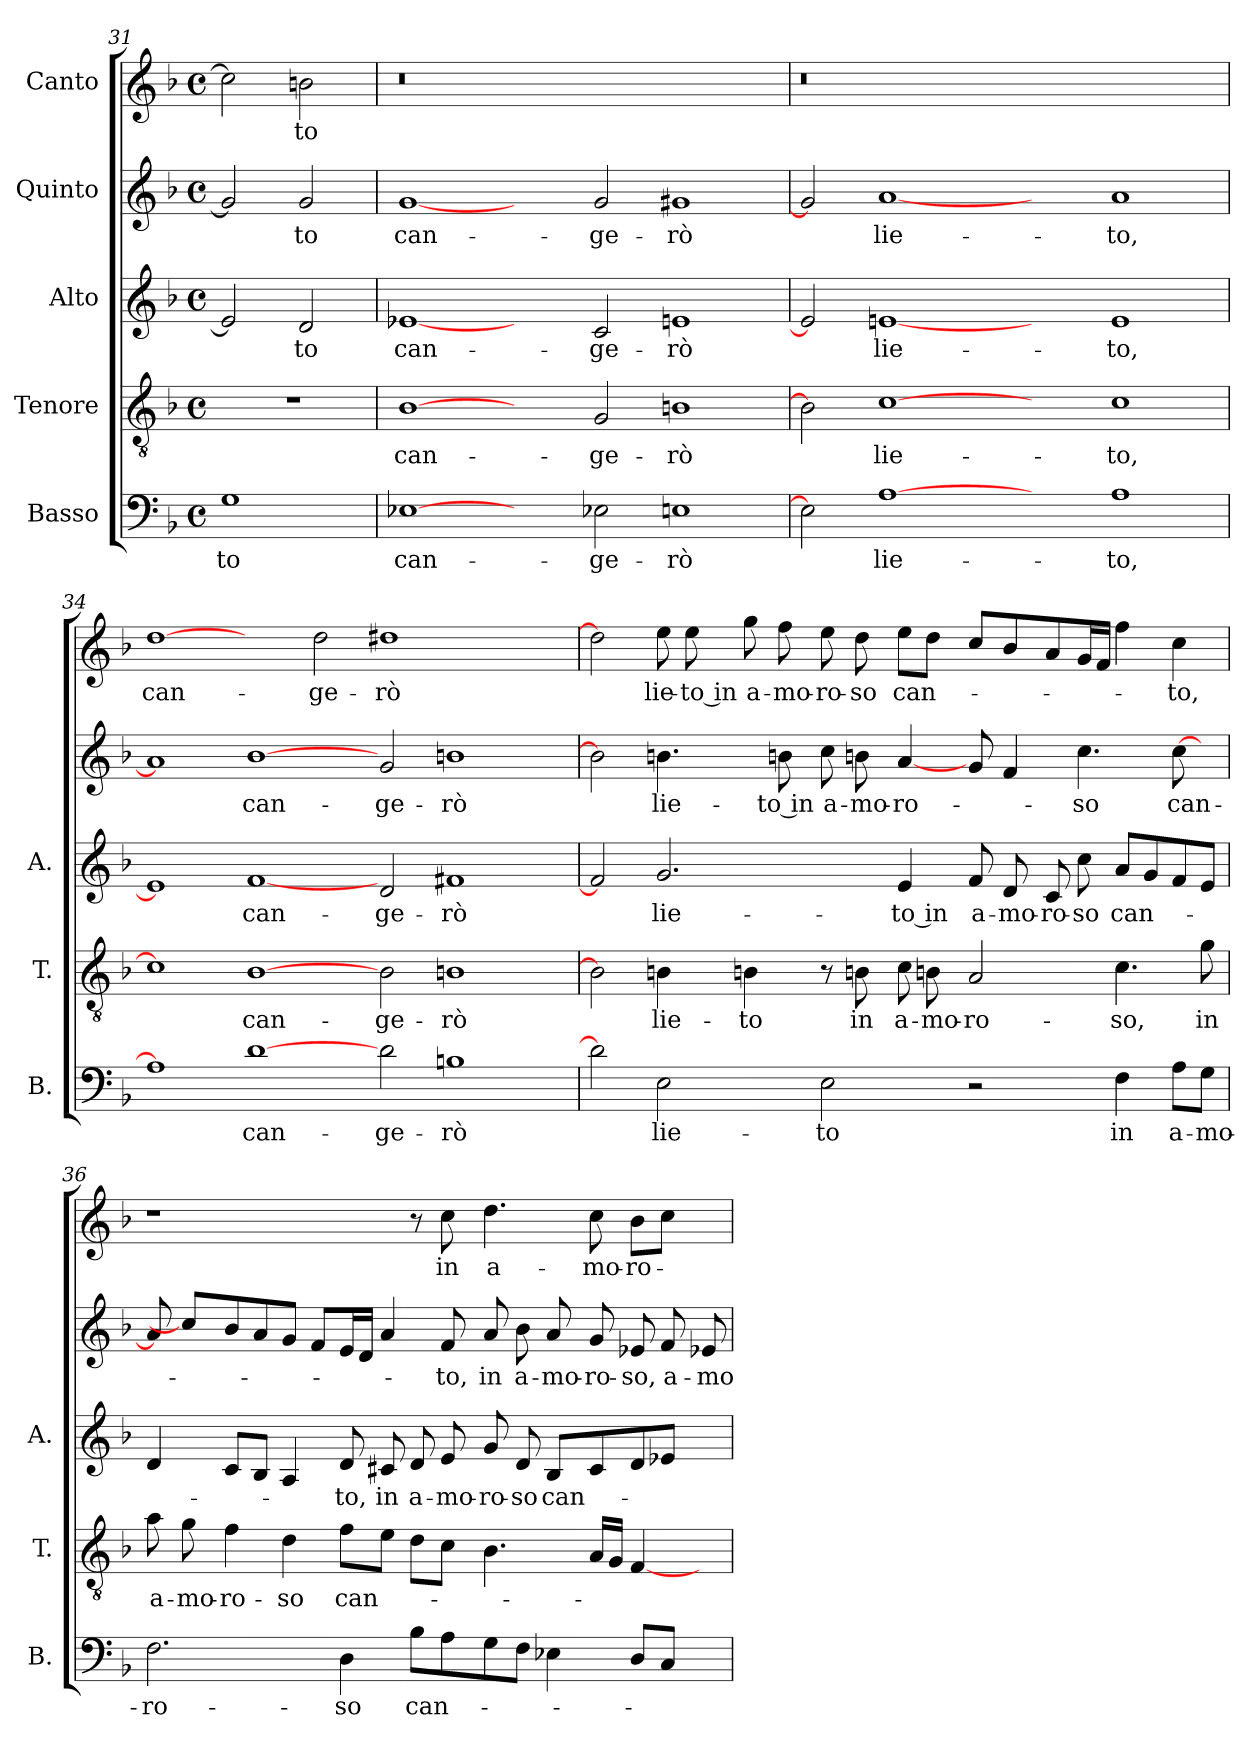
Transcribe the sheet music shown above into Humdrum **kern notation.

**kern	**text	**kern	**text	**kern	**text	**kern	**text	**kern	**text
*part5	*part5	*part4	*part4	*part3	*part3	*part2	*part2	*part1	*part1
*staff5	*staff5	*staff4	*staff4	*staff3	*staff3	*staff2	*staff2	*staff1	*staff1
*I"Basso	*	*I"Tenore	*	*I"Alto	*	*I"Quinto	*	*I"Canto	*
*I'B.	*	*I'T.	*	*I'A.	*	*	*	*	*
*clefF4	*	*clefGv2	*	*clefG2	*	*clefG2	*	*clefG2	*
*k[b-]	*	*k[b-]	*	*k[b-]	*	*k[b-]	*	*k[b-]	*
*F:	*	*F:	*	*F:	*	*F:	*	*F:	*
*M4/4	*	*M4/4	*	*M4/4	*	*M4/4	*	*M4/4	*
*met(c)	*	*met(c)	*	*met(c)	*	*met(c)	*	*met(c)	*
=31	=31	=31	=31	=31	=31	=31	=31	=31	=31
1G\	-to	1r	.	2e-/]	.	2g/]	.	2cc\]	.
.	.	.	.	2d/	-to	2g/	-to	2bn\	-to
=32	=32	=32	=32	=32	=32	=32	=32	=32	=32
!	!	!	!	!	!	!	!	!LO:N:vis=0	!
[1E-X\	can-	[1B-\	can-	[1e-X/	can-	[1g/	can-	1r	.
2ryy	.	2ryy	.	2ryy	.	2ryy	.	0ryy	.
2E-X\	-ge-	2G/	-ge-	2c/	-ge-	2g/	-ge-	.	.
1En\	-rò	1Bn\	-rò	1en/	-rò	1g#X/	-rò	.	.
=33	=33	=33	=33	=33	=33	=33	=33	=33	=33
!	!	!	!	!	!	!	!	!LO:N:vis=0	!
2E-\]	.	2B-\]	.	2e-/]	.	2g/]	.	1r	.
[1A\	lie-	[1c\	lie-	[1e/	lie-	[1a/	lie-	.	.
.	.	.	.	.	.	.	.	0ryy	.
2ryy	.	2ryy	.	2ryy	.	2ryy	.	.	.
1A\	-to,	1c\	-to,	1e/	-to,	1a/	-to,	.	.
=34	=34	=34	=34	=34	=34	=34	=34	=34	=34
1A\]	.	1c\]	.	1e/]	.	1a/]	.	[1dd\	can-
[1d\	can-	[1B-\	can-	[1f/	can-	[1b-\	can-	2ryy	.
.	.	.	.	.	.	.	.	2dd\	-ge-
2d\	-ge-	2B-\	-ge-	2d/	-ge-	2g/	-ge-	1dd#X\	-rò
1Bn\	-rò	1Bn\	-rò	1f#X/	-rò	1bn\	-rò	.	.
.	.	.	.	.	.	.	.	2ryy	.
=35	=35	=35	=35	=35	=35	=35	=35	=35	=35
2d\]	.	2B-\]	.	2f/]	.	2b-\]	.	2dd\]	.
2E\	lie-	4Bn\	lie-	2.g/	lie-	4.bn\	lie-	8ee\	lie-
.	.	.	.	.	.	.	.	8ee\	-to in
.	.	4Bn\	-to	.	.	.	.	8gg\	a-
.	.	.	.	.	.	8bn\	-to in	8ff\	-mo-
2E\	-to	8r	.	.	.	8cc\	a-	8ee\	-ro-
.	.	8Bn\	in	.	.	8bn\	-mo-	8dd\	-so
.	.	8c\	a-	4e/	-to in	[4a/	-ro-	8ee\L	can-
.	.	8Bn\	-mo-	.	.	.	.	8dd\J	.
2r	.	2A/	-ro-	8f/	a-	8g/	.	8cc/L	.
.	.	.	.	8d/	-mo-	4f/	.	8b-/	.
.	.	.	.	8c/	-ro-	.	.	8a/	.
.	.	.	.	8cc\	-so	4.cc\	-so	16g/L	.
.	.	.	.	.	.	.	.	16f/JJ	.
4F\	in	4.c\	-so,	8a/L	can-	.	.	4ff\	.
.	.	.	.	8g/	.	.	.	.	.
8A\L	a-	.	.	8f/	.	[8cc\	can-	4cc\	-to,
8G\J	-mo-	8g\	in	8e/J	.	8ryy	.	.	.
=36	=36	=36	=36	=36	=36	=36	=36	=36	=36
2.F\	-ro-	8a\	a-	4d/	.	8a/]	.	1r	.
.	.	8g\	-mo-	.	.	8cc/L]	.	.	.
.	.	4f\	-ro-	8c/L	.	8b-/	.	.	.
.	.	.	.	8B-/J	.	8a/	.	.	.
.	.	4d\	-so	4A/	.	8g/J	.	.	.
.	.	.	.	.	.	8f/L	.	.	.
4D\	-so	8f\L	can-	8d/	-to,	16e/L	.	.	.
.	.	.	.	.	.	16d/JJ	.	.	.
.	.	8e\J	.	8c#X/	in	4a/	.	.	.
8B-\L	can-	8d\L	.	8d/	a-	.	.	8r	.
8A\	.	8c\J	.	8e/	-mo-	8f/	-to,	8cc\	in
8G\	.	4.B-\	.	8g/	-ro-	8a/	in	4.dd\	a-
8F\J	.	.	.	8d/	-so	8b-\	a-	.	.
4E-X\	.	.	.	8B-/L	can-	8a/	-mo-	.	.
.	.	16A/LL	.	8c#/	.	8g/	-ro-	8cc\	-mo-
.	.	16G/JJ	.	.	.	.	.	.	.
8D/L	.	[4F/	.	8d/	.	8e-X/	-so,	8b-\L	-ro-
8C/J	.	.	.	8e-X/J	.	8f/	a-	8cc\J	.
8ryy	.	8ryy	.	8ryy	.	8e-X/	-mo-	8ryy	.
=	=	=	=	=	=	=	=	=	=
*-	*-	*-	*-	*-	*-	*-	*-	*-	*-
